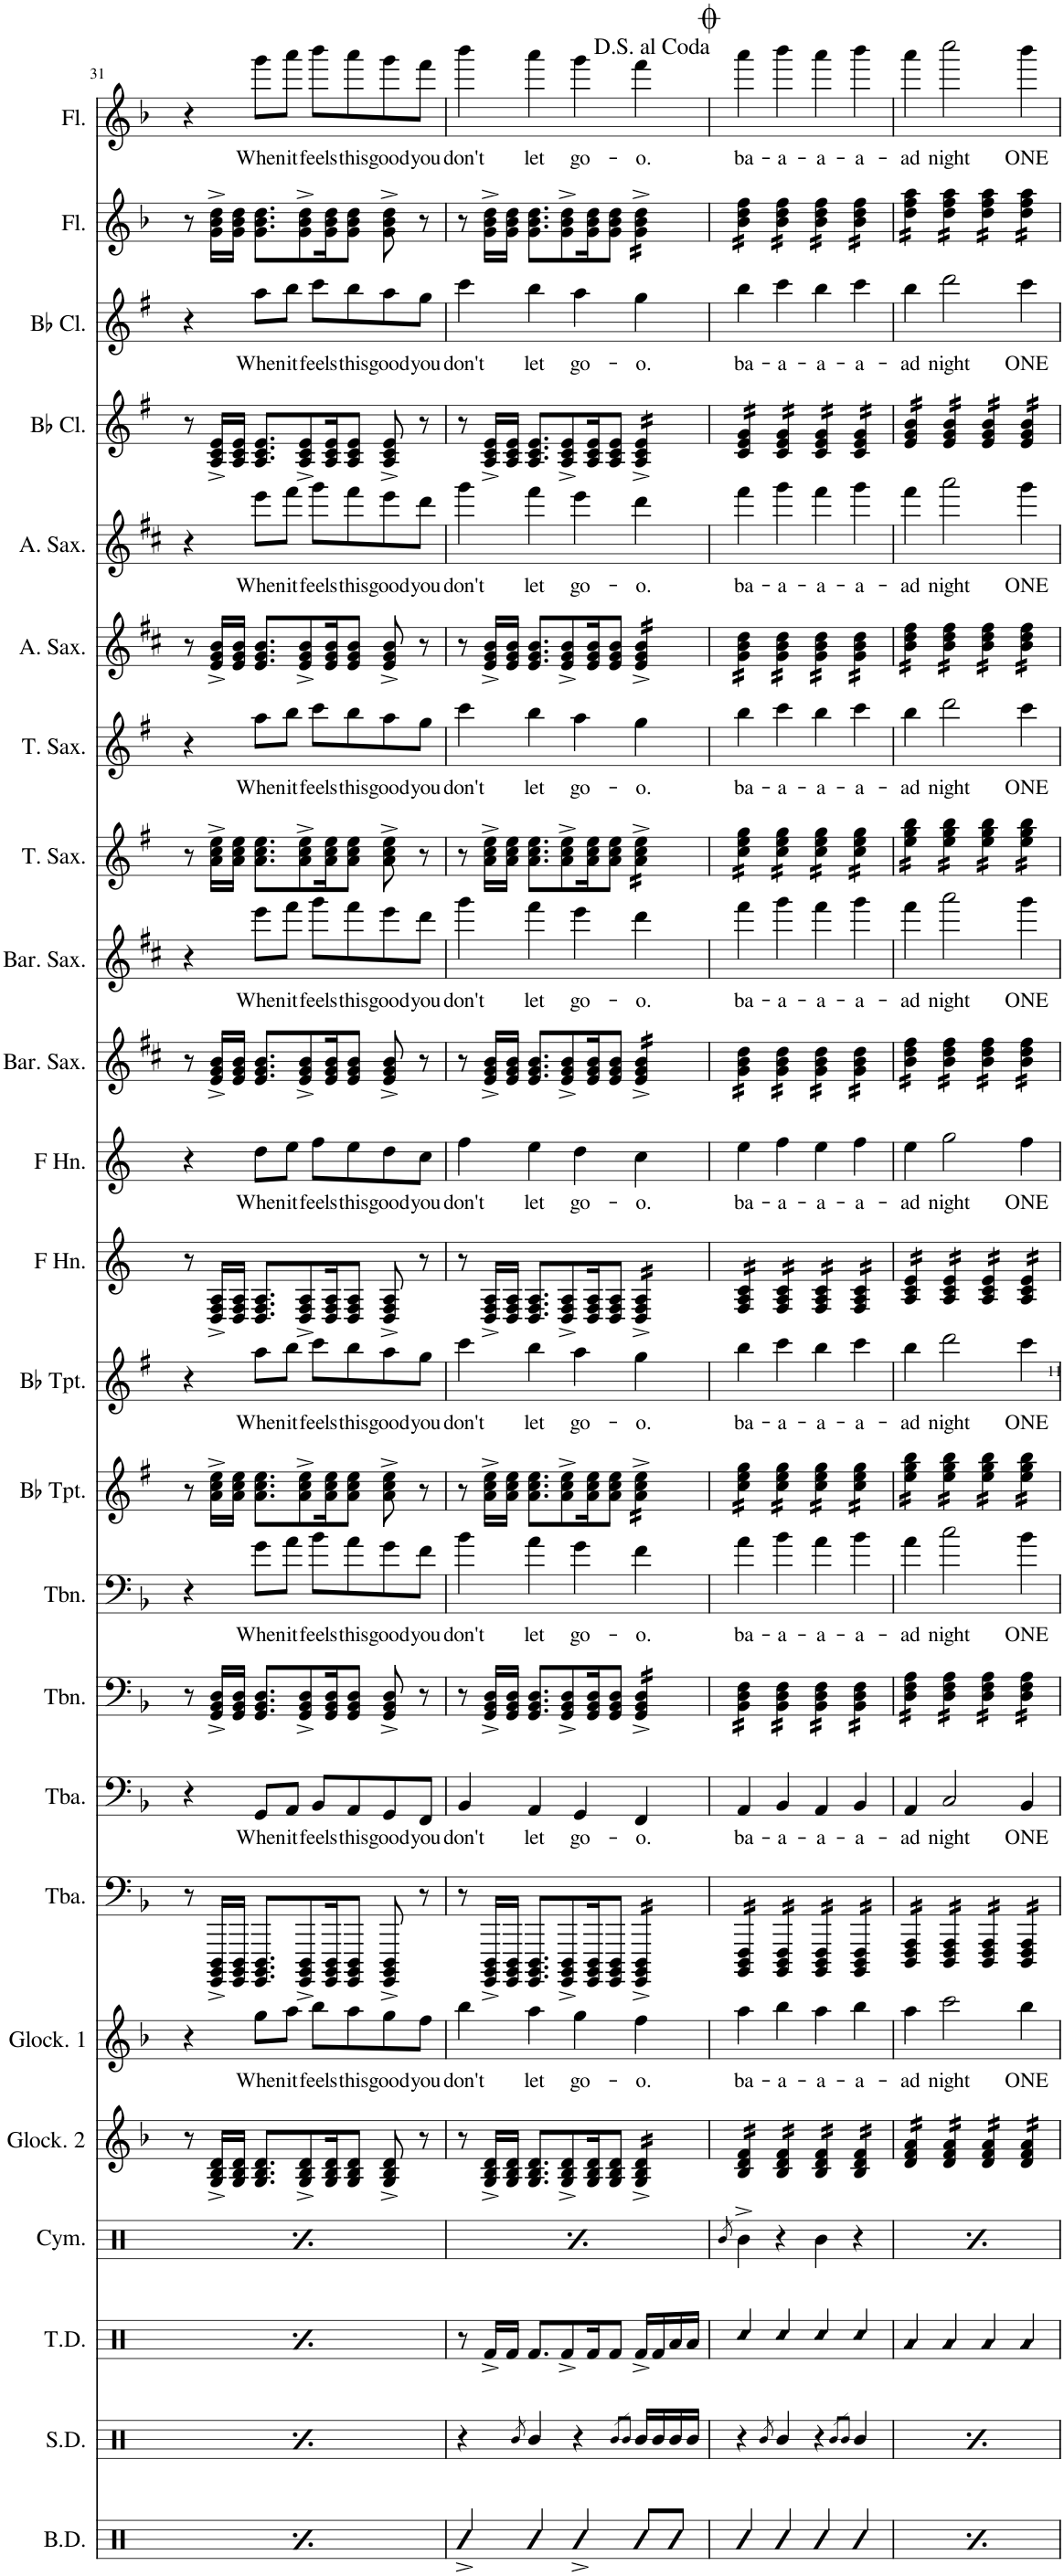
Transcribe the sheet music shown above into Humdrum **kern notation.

**kern	**kern	**kern	**kern	**kern	**kern	**text	**kern	**kern	**text	**kern	**kern	**text	**kern	**kern	**text	**kern	**kern	**text	**kern	**kern	**text	**kern	**kern	**text	**kern	**kern	**text	**kern	**kern	**text	**kern	**kern	**text
*part24	*part23	*part22	*part21	*part20	*part19	*part19	*part18	*part17	*part17	*part16	*part15	*part15	*part14	*part13	*part13	*part12	*part11	*part11	*part10	*part9	*part9	*part8	*part7	*part7	*part6	*part5	*part5	*part4	*part3	*part3	*part2	*part1	*part1
*staff24	*staff23	*staff22	*staff21	*staff20	*staff19	*staff19	*staff18	*staff17	*staff17	*staff16	*staff15	*staff15	*staff14	*staff13	*staff13	*staff12	*staff11	*staff11	*staff10	*staff9	*staff9	*staff8	*staff7	*staff7	*staff6	*staff5	*staff5	*staff4	*staff3	*staff3	*staff2	*staff1	*staff1
*I"Bass Drums	*I"Snare Drum	*I"Tenor Drums	*I"Cymbals	*I"Glockenspiel 2	*I"Glockenspiel 1	*	*I"Tuba	*I"Tuba	*	*I"Trombone	*I"Trombone	*	*I"Bb Trumpet	*I"Bb Trumpet	*	*I"Horn in F	*I"Horn in F	*	*I"Baritone Saxophone	*I"Baritone Saxophone	*	*I"Tenor Saxophone	*I"Tenor Saxophone	*	*I"Alto Saxophone	*I"Alto Saxophone	*	*I"Bb Clarinet	*I"Bb Clarinet	*	*I"Flute	*I"Flute	*
*I'B.D.	*I'S.D.	*I'T.D.	*I'Cym.	*I'Glock. 2	*I'Glock. 1	*	*I'Tba.	*I'Tba.	*	*I'Tbn.	*I'Tbn.	*	*I'Bb Tpt.	*I'Bb Tpt.	*	*	*	*	*I'Bar. Sax.	*I'Bar. Sax.	*	*I'T. Sax.	*I'T. Sax.	*	*I'A. Sax.	*I'A. Sax.	*	*I'Bb Cl.	*I'Bb Cl.	*	*I'Fl.	*I'Fl.	*
!!LO:PB:g=z
*clefX	*clefX	*clefX	*clefX	*clefG2	*clefG2	*	*clefF4	*clefF4	*	*clefF4	*clefF4	*	*clefG2	*clefG2	*	*clefG2	*clefG2	*	*clefG2	*clefG2	*	*clefG2	*clefG2	*	*clefG2	*clefG2	*	*clefG2	*clefG2	*	*clefG2	*clefG2	*
*	*	*	*	*Trd-14c-24	*Trd-14c-24	*	*	*	*	*	*	*	*Trd1c2	*Trd1c2	*	*Trd4c7	*Trd4c7	*	*Trd12c21	*Trd12c21	*	*Trd8c14	*Trd8c14	*	*Trd5c9	*Trd5c9	*	*Trd1c2	*Trd1c2	*	*	*	*
*k[]	*k[]	*k[]	*k[]	*k[b-]	*k[b-]	*	*k[b-]	*k[b-]	*	*k[b-]	*k[b-]	*	*k[f#]	*k[f#]	*	*k[]	*k[]	*	*k[f#c#]	*k[f#c#]	*	*k[f#]	*k[f#]	*	*k[f#c#]	*k[f#c#]	*	*k[f#]	*k[f#]	*	*k[b-]	*k[b-]	*
*M4/4	*M4/4	*M4/4	*M4/4	*M4/4	*M4/4	*	*M4/4	*M4/4	*	*M4/4	*M4/4	*	*M4/4	*M4/4	*	*M4/4	*M4/4	*	*M4/4	*M4/4	*	*M4/4	*M4/4	*	*M4/4	*M4/4	*	*M4/4	*M4/4	*	*M4/4	*M4/4	*
=31	=31	=31	=31	=31	=31	=31	=31	=31	=31	=31	=31	=31	=31	=31	=31	=31	=31	=31	=31	=31	=31	=31	=31	=31	=31	=31	=31	=31	=31	=31	=31	=31	=31
.	.	.	8qR/	.	.	.	.	.	.	.	.	.	.	.	.	.	.	.	.	.	.	.	.	.	.	.	.	.	.	.	.	.	.
4R^/	4r	8r	4R/	8r	4r	.	8r	4r	.	8r	4r	.	8r	4r	.	8r	4r	.	8r	4r	.	8r	4r	.	8r	4r	.	8r	4r	.	8r	4r	.
.	.	16Rf^/LL	.	16G/^ 16B-/^ 16d/^LL	.	.	16GGGG/^ 16BBBB-/^ 16DDD/^LL	.	.	16GG/^ 16BB-/^ 16D/^LL	.	.	16a\^ 16cc\^ 16ee\^LL	.	.	16D/^ 16F/^ 16A/^LL	.	.	16e/^ 16g/^ 16b/^LL	.	.	16a\^ 16cc\^ 16ee\^LL	.	.	16e/^ 16g/^ 16b/^LL	.	.	16A/^ 16c/^ 16e/^LL	.	.	16g\^ 16b-\^ 16dd\^LL	.	.
.	.	16Rf/JJ	.	16G/ 16B-/ 16d/JJ	.	.	16GGGG/ 16BBBB-/ 16DDD/JJ	.	.	16GG/ 16BB-/ 16D/JJ	.	.	16a\ 16cc\ 16ee\JJ	.	.	16D/ 16F/ 16A/JJ	.	.	16e/ 16g/ 16b/JJ	.	.	16a\ 16cc\ 16ee\JJ	.	.	16e/ 16g/ 16b/JJ	.	.	16A/ 16c/ 16e/JJ	.	.	16g\ 16b-\ 16dd\JJ	.	.
.	8qR/	.	.	.	.	.	.	.	.	.	.	.	.	.	.	.	.	.	.	.	.	.	.	.	.	.	.	.	.	.	.	.	.
!	!	!	!	!	!	!LO:LY:b	!	!	!LO:LY:b	!	!	!LO:LY:b	!	!	!LO:LY:b	!	!	!LO:LY:b	!	!	!LO:LY:b	!	!	!LO:LY:b	!	!	!LO:LY:b	!	!	!LO:LY:b	!	!	!LO:LY:b
4R/	4R/	8.Rf/L	4r	8.G/ 8.B-/ 8.d/L	8gg\L	When	8.GGGG/ 8.BBBB-/ 8.DDD/L	8GG/L	When	8.GG/ 8.BB-/ 8.D/L	8g\L	When	8.a\ 8.cc\ 8.ee\L	8aa\L	When	8.D/ 8.F/ 8.A/L	8dd\L	When	8.e/ 8.g/ 8.b/L	8eee\L	When	8.a\ 8.cc\ 8.ee\L	8aa\L	When	8.e/ 8.g/ 8.b/L	8eee\L	When	8.A/ 8.c/ 8.e/L	8aa\L	When	8.g\ 8.b-\ 8.dd\L	8ggg\L	When
!	!	!	!	!	!	!LO:LY:b	!	!	!LO:LY:b	!	!	!LO:LY:b	!	!	!LO:LY:b	!	!	!LO:LY:b	!	!	!LO:LY:b	!	!	!LO:LY:b	!	!	!LO:LY:b	!	!	!LO:LY:b	!	!	!LO:LY:b
.	.	.	.	.	8aa\J	it	.	8AA/J	it	.	8a\J	it	.	8bb\J	it	.	8ee\J	it	.	8fff#\J	it	.	8bb\J	it	.	8fff#\J	it	.	8bb\J	it	.	8aaa\J	it
.	.	8Rf^/	.	8G/^ 8B-/^ 8d/^	.	.	8GGGG/^ 8BBBB-/^ 8DDD/^	.	.	8GG/^ 8BB-/^ 8D/^	.	.	8a\^ 8cc\^ 8ee\^	.	.	8D/^ 8F/^ 8A/^	.	.	8e/^ 8g/^ 8b/^	.	.	8a\^ 8cc\^ 8ee\^	.	.	8e/^ 8g/^ 8b/^	.	.	8A/^ 8c/^ 8e/^	.	.	8g\^ 8b-\^ 8dd\^	.	.
!	!	!	!	!	!	!LO:LY:b	!	!	!LO:LY:b	!	!	!LO:LY:b	!	!	!LO:LY:b	!	!	!LO:LY:b	!	!	!LO:LY:b	!	!	!LO:LY:b	!	!	!LO:LY:b	!	!	!LO:LY:b	!	!	!LO:LY:b
4R^/	4r	.	4R/	.	8bb-\L	feels	.	8BB-/L	feels	.	8b-\L	feels	.	8ccc\L	feels	.	8ff\L	feels	.	8ggg\L	feels	.	8ccc\L	feels	.	8ggg\L	feels	.	8ccc\L	feels	.	8bbb-\L	feels
.	.	16Rf/K	.	16G/ 16B-/ 16d/K	.	.	16GGGG/ 16BBBB-/ 16DDD/K	.	.	16GG/ 16BB-/ 16D/K	.	.	16a\ 16cc\ 16ee\K	.	.	16D/ 16F/ 16A/K	.	.	16e/ 16g/ 16b/K	.	.	16a\ 16cc\ 16ee\K	.	.	16e/ 16g/ 16b/K	.	.	16A/ 16c/ 16e/K	.	.	16g\ 16b-\ 16dd\K	.	.
!	!	!	!	!	!	!LO:LY:b	!	!	!LO:LY:b	!	!	!LO:LY:b	!	!	!LO:LY:b	!	!	!LO:LY:b	!	!	!LO:LY:b	!	!	!LO:LY:b	!	!	!LO:LY:b	!	!	!LO:LY:b	!	!	!LO:LY:b
.	.	8Rf/J	.	8G/ 8B-/ 8d/J	8aa\	this	8GGGG/ 8BBBB-/ 8DDD/J	8AA/	this	8GG/ 8BB-/ 8D/J	8a\	this	8a\ 8cc\ 8ee\J	8bb\	this	8D/ 8F/ 8A/J	8ee\	this	8e/ 8g/ 8b/J	8fff#\	this	8a\ 8cc\ 8ee\J	8bb\	this	8e/ 8g/ 8b/J	8fff#\	this	8A/ 8c/ 8e/J	8bb\	this	8g\ 8b-\ 8dd\J	8aaa\	this
.	8qR/L	.	.	.	.	.	.	.	.	.	.	.	.	.	.	.	.	.	.	.	.	.	.	.	.	.	.	.	.	.	.	.	.
.	8qR/J	.	.	.	.	.	.	.	.	.	.	.	.	.	.	.	.	.	.	.	.	.	.	.	.	.	.	.	.	.	.	.	.
!	!	!	!	!	!	!LO:LY:b	!	!	!LO:LY:b	!	!	!LO:LY:b	!	!	!LO:LY:b	!	!	!LO:LY:b	!	!	!LO:LY:b	!	!	!LO:LY:b	!	!	!LO:LY:b	!	!	!LO:LY:b	!	!	!LO:LY:b
4R/	4R/	8Rf^/	4r	8G/^ 8B-/^ 8d/^	8gg\	good	8GGGG/^ 8BBBB-/^ 8DDD/^	8GG/	good	8GG/^ 8BB-/^ 8D/^	8g\	good	8a\^ 8cc\^ 8ee\^	8aa\	good	8D/^ 8F/^ 8A/^	8dd\	good	8e/^ 8g/^ 8b/^	8eee\	good	8a\^ 8cc\^ 8ee\^	8aa\	good	8e/^ 8g/^ 8b/^	8eee\	good	8A/^ 8c/^ 8e/^	8aa\	good	8g\^ 8b-\^ 8dd\^	8ggg\	good
!	!	!	!	!	!	!LO:LY:b	!	!	!LO:LY:b	!	!	!LO:LY:b	!	!	!LO:LY:b	!	!	!LO:LY:b	!	!	!LO:LY:b	!	!	!LO:LY:b	!	!	!LO:LY:b	!	!	!LO:LY:b	!	!	!LO:LY:b
.	.	8r	.	8r	8ff\J	you	8r	8FF/J	you	8r	8f\J	you	8r	8gg\J	you	8r	8cc\J	you	8r	8ddd\J	you	8r	8gg\J	you	8r	8ddd\J	you	8r	8gg\J	you	8r	8fff\J	you
=32	=32	=32	=32	=32	=32	=32	=32	=32	=32	=32	=32	=32	=32	=32	=32	=32	=32	=32	=32	=32	=32	=32	=32	=32	=32	=32	=32	=32	=32	=32	=32	=32	=32
.	.	.	8qR/	.	.	.	.	.	.	.	.	.	.	.	.	.	.	.	.	.	.	.	.	.	.	.	.	.	.	.	.	.	.
!	!	!	!	!	!	!LO:LY:b	!	!	!LO:LY:b	!	!	!LO:LY:b	!	!	!LO:LY:b	!	!	!LO:LY:b	!	!	!LO:LY:b	!	!	!LO:LY:b	!	!	!LO:LY:b	!	!	!LO:LY:b	!	!	!LO:LY:b
4R^/	4r	8r	4R/	8r	4bb-\	don't	8r	4BB-/	don't	8r	4b-\	don't	8r	4ccc\	don't	8r	4ff\	don't	8r	4ggg\	don't	8r	4ccc\	don't	8r	4ggg\	don't	8r	4ccc\	don't	8r	4bbb-\	don't
.	.	16Rf^/LL	.	16G/^ 16B-/^ 16d/^LL	.	.	16GGGG/^ 16BBBB-/^ 16DDD/^LL	.	.	16GG/^ 16BB-/^ 16D/^LL	.	.	16a\^ 16cc\^ 16ee\^LL	.	.	16D/^ 16F/^ 16A/^LL	.	.	16e/^ 16g/^ 16b/^LL	.	.	16a\^ 16cc\^ 16ee\^LL	.	.	16e/^ 16g/^ 16b/^LL	.	.	16A/^ 16c/^ 16e/^LL	.	.	16g\^ 16b-\^ 16dd\^LL	.	.
.	.	16Rf/JJ	.	16G/ 16B-/ 16d/JJ	.	.	16GGGG/ 16BBBB-/ 16DDD/JJ	.	.	16GG/ 16BB-/ 16D/JJ	.	.	16a\ 16cc\ 16ee\JJ	.	.	16D/ 16F/ 16A/JJ	.	.	16e/ 16g/ 16b/JJ	.	.	16a\ 16cc\ 16ee\JJ	.	.	16e/ 16g/ 16b/JJ	.	.	16A/ 16c/ 16e/JJ	.	.	16g\ 16b-\ 16dd\JJ	.	.
.	8qR/	.	.	.	.	.	.	.	.	.	.	.	.	.	.	.	.	.	.	.	.	.	.	.	.	.	.	.	.	.	.	.	.
!	!	!	!	!	!	!LO:LY:b	!	!	!LO:LY:b	!	!	!LO:LY:b	!	!	!LO:LY:b	!	!	!LO:LY:b	!	!	!LO:LY:b	!	!	!LO:LY:b	!	!	!LO:LY:b	!	!	!LO:LY:b	!	!	!LO:LY:b
4R/	4R/	8.Rf/L	4r	8.G/ 8.B-/ 8.d/L	4aa\	let	8.GGGG/ 8.BBBB-/ 8.DDD/L	4AA/	let	8.GG/ 8.BB-/ 8.D/L	4a\	let	8.a\ 8.cc\ 8.ee\L	4bb\	let	8.D/ 8.F/ 8.A/L	4ee\	let	8.e/ 8.g/ 8.b/L	4fff#\	let	8.a\ 8.cc\ 8.ee\L	4bb\	let	8.e/ 8.g/ 8.b/L	4fff#\	let	8.A/ 8.c/ 8.e/L	4bb\	let	8.g\ 8.b-\ 8.dd\L	4aaa\	let
.	.	8Rf^/	.	8G/^ 8B-/^ 8d/^	.	.	8GGGG/^ 8BBBB-/^ 8DDD/^	.	.	8GG/^ 8BB-/^ 8D/^	.	.	8a\^ 8cc\^ 8ee\^	.	.	8D/^ 8F/^ 8A/^	.	.	8e/^ 8g/^ 8b/^	.	.	8a\^ 8cc\^ 8ee\^	.	.	8e/^ 8g/^ 8b/^	.	.	8A/^ 8c/^ 8e/^	.	.	8g\^ 8b-\^ 8dd\^	.	.
!	!	!	!	!	!	!LO:LY:b	!	!	!LO:LY:b	!	!	!LO:LY:b	!	!	!LO:LY:b	!	!	!LO:LY:b	!	!	!LO:LY:b	!	!	!LO:LY:b	!	!	!LO:LY:b	!	!	!LO:LY:b	!	!	!LO:LY:b
4R^/	4r	.	4R/	.	4gg\	go-	.	4GG/	go-	.	4g\	go-	.	4aa\	go-	.	4dd\	go-	.	4eee\	go-	.	4aa\	go-	.	4eee\	go-	.	4aa\	go-	.	4ggg\	go-
.	.	16Rf/K	.	16G/ 16B-/ 16d/K	.	.	16GGGG/ 16BBBB-/ 16DDD/K	.	.	16GG/ 16BB-/ 16D/K	.	.	16a\ 16cc\ 16ee\K	.	.	16D/ 16F/ 16A/K	.	.	16e/ 16g/ 16b/K	.	.	16a\ 16cc\ 16ee\K	.	.	16e/ 16g/ 16b/K	.	.	16A/ 16c/ 16e/K	.	.	16g\ 16b-\ 16dd\K	.	.
.	.	8Rf/J	.	8G/ 8B-/ 8d/J	.	.	8GGGG/ 8BBBB-/ 8DDD/J	.	.	8GG/ 8BB-/ 8D/J	.	.	8a\ 8cc\ 8ee\J	.	.	8D/ 8F/ 8A/J	.	.	8e/ 8g/ 8b/J	.	.	8a\ 8cc\ 8ee\J	.	.	8e/ 8g/ 8b/J	.	.	8A/ 8c/ 8e/J	.	.	8g\ 8b-\ 8dd\J	.	.
.	8qR/L	.	.	.	.	.	.	.	.	.	.	.	.	.	.	.	.	.	.	.	.	.	.	.	.	.	.	.	.	.	.	.	.
.	8qR/J	.	.	.	.	.	.	.	.	.	.	.	.	.	.	.	.	.	.	.	.	.	.	.	.	.	.	.	.	.	.	.	.
!	!	!	!	!	!	!LO:LY:b	!	!	!LO:LY:b	!	!	!LO:LY:b	!	!	!LO:LY:b	!	!	!LO:LY:b	!	!	!LO:LY:b	!	!	!LO:LY:b	!	!	!LO:LY:b	!	!	!LO:LY:b	!	!	!LO:LY:b
*	*	*	*	*tremolo	*	*	*	*	*	*	*	*	*	*	*	*	*	*	*	*	*	*	*	*	*	*	*	*	*	*	*	*	*
*	*	*	*	*	*	*	*tremolo	*	*	*	*	*	*	*	*	*	*	*	*	*	*	*	*	*	*	*	*	*	*	*	*	*	*
*	*	*	*	*	*	*	*	*	*	*tremolo	*	*	*	*	*	*	*	*	*	*	*	*	*	*	*	*	*	*	*	*	*	*	*
*	*	*	*	*	*	*	*	*	*	*	*	*	*tremolo	*	*	*	*	*	*	*	*	*	*	*	*	*	*	*	*	*	*	*	*
*	*	*	*	*	*	*	*	*	*	*	*	*	*	*	*	*tremolo	*	*	*	*	*	*	*	*	*	*	*	*	*	*	*	*	*
*	*	*	*	*	*	*	*	*	*	*	*	*	*	*	*	*	*	*	*tremolo	*	*	*	*	*	*	*	*	*	*	*	*	*	*
*	*	*	*	*	*	*	*	*	*	*	*	*	*	*	*	*	*	*	*	*	*	*tremolo	*	*	*	*	*	*	*	*	*	*	*
*	*	*	*	*	*	*	*	*	*	*	*	*	*	*	*	*	*	*	*	*	*	*	*	*	*tremolo	*	*	*	*	*	*	*	*
*	*	*	*	*	*	*	*	*	*	*	*	*	*	*	*	*	*	*	*	*	*	*	*	*	*	*	*	*tremolo	*	*	*	*	*
*	*	*	*	*	*	*	*	*	*	*	*	*	*	*	*	*	*	*	*	*	*	*	*	*	*	*	*	*	*	*	*tremolo	*	*
8R/L	16R/LL	16Rf^/LL	4r	16G/^ 16B-/^ 16d/^LL	4ff\	-o.	16GGGG/^ 16BBBB-/^ 16DDD/^LL	4FF/	-o.	16GG/^ 16BB-/^ 16D/^LL	4f\	-o.	16a\^ 16cc\^ 16ee\^LL	4gg\	-o.	16D/^ 16F/^ 16A/^LL	4cc\	-o.	16e/^ 16g/^ 16b/^LL	4ddd\	-o.	16a\^ 16cc\^ 16ee\^LL	4gg\	-o.	16e/^ 16g/^ 16b/^LL	4ddd\	-o.	16A/^ 16c/^ 16e/^LL	4gg\	-o.	16g\^ 16b-\^ 16dd\^LL	4fff\	-o.
.	16R/	16Rf/	.	16G/^ 16B-/^ 16d/^	.	.	16GGGG/^ 16BBBB-/^ 16DDD/^	.	.	16GG/^ 16BB-/^ 16D/^	.	.	16a\^ 16cc\^ 16ee\^	.	.	16D/^ 16F/^ 16A/^	.	.	16e/^ 16g/^ 16b/^	.	.	16a\^ 16cc\^ 16ee\^	.	.	16e/^ 16g/^ 16b/^	.	.	16A/^ 16c/^ 16e/^	.	.	16g\^ 16b-\^ 16dd\^	.	.
8R/J	16R/	16Ra/	.	16G/^ 16B-/^ 16d/^	.	.	16GGGG/^ 16BBBB-/^ 16DDD/^	.	.	16GG/^ 16BB-/^ 16D/^	.	.	16a\^ 16cc\^ 16ee\^	.	.	16D/^ 16F/^ 16A/^	.	.	16e/^ 16g/^ 16b/^	.	.	16a\^ 16cc\^ 16ee\^	.	.	16e/^ 16g/^ 16b/^	.	.	16A/^ 16c/^ 16e/^	.	.	16g\^ 16b-\^ 16dd\^	.	.
.	16R/JJ	16Ra/JJ	.	16G/^ 16B-/^ 16d/^JJ	.	.	16GGGG/^ 16BBBB-/^ 16DDD/^JJ	.	.	16GG/^ 16BB-/^ 16D/^JJ	.	.	16a\^ 16cc\^ 16ee\^JJ	.	.	16D/^ 16F/^ 16A/^JJ	.	.	16e/^ 16g/^ 16b/^JJ	.	.	16a\^ 16cc\^ 16ee\^JJ	.	.	16e/^ 16g/^ 16b/^JJ	.	.	16A/^ 16c/^ 16e/^JJ	.	.	16g\^ 16b-\^ 16dd\^JJ	.	.
=33	=33	=33	=33	=33	=33	=33	=33	=33	=33	=33	=33	=33	=33	=33	=33	=33	=33	=33	=33	=33	=33	=33	=33	=33	=33	=33	=33	=33	=33	=33	=33	=33	=33
.	.	.	8qR/	.	.	.	.	.	.	.	.	.	.	.	.	.	.	.	.	.	.	.	.	.	.	.	.	.	.	.	.	.	.
!	!	!LO:N:head=diamond	!	!	!	!LO:LY:b	!	!	!LO:LY:b	!	!	!LO:LY:b	!	!	!LO:LY:b	!	!	!LO:LY:b	!	!	!LO:LY:b	!	!	!LO:LY:b	!	!	!LO:LY:b	!	!	!LO:LY:b	!	!	!LO:LY:b
4R/	4r	4Rcc/	4R^\	16B-/ 16d/ 16f/LL	4aa\	ba-	16BBBB-/ 16DDD/ 16FFF/LL	4AA/	ba-	16BB-\ 16D\ 16F\LL	4a\	ba-	16cc\ 16ee\ 16gg\LL	4bb\	ba-	16F/ 16A/ 16c/LL	4ee\	ba-	16g\ 16b\ 16dd\LL	4fff#\	ba-	16cc\ 16ee\ 16gg\LL	4bb\	ba-	16g\ 16b\ 16dd\LL	4fff#\	ba-	16c/ 16e/ 16g/LL	4bb\	ba-	16b-\ 16dd\ 16ff\LL	4aaa\	ba-
.	.	.	.	16B-/ 16d/ 16f/	.	.	16BBBB-/ 16DDD/ 16FFF/	.	.	16BB-\ 16D\ 16F\	.	.	16cc\ 16ee\ 16gg\	.	.	16F/ 16A/ 16c/	.	.	16g\ 16b\ 16dd\	.	.	16cc\ 16ee\ 16gg\	.	.	16g\ 16b\ 16dd\	.	.	16c/ 16e/ 16g/	.	.	16b-\ 16dd\ 16ff\	.	.
.	.	.	.	16B-/ 16d/ 16f/	.	.	16BBBB-/ 16DDD/ 16FFF/	.	.	16BB-\ 16D\ 16F\	.	.	16cc\ 16ee\ 16gg\	.	.	16F/ 16A/ 16c/	.	.	16g\ 16b\ 16dd\	.	.	16cc\ 16ee\ 16gg\	.	.	16g\ 16b\ 16dd\	.	.	16c/ 16e/ 16g/	.	.	16b-\ 16dd\ 16ff\	.	.
.	.	.	.	16B-/ 16d/ 16f/JJ	.	.	16BBBB-/ 16DDD/ 16FFF/JJ	.	.	16BB-\ 16D\ 16F\JJ	.	.	16cc\ 16ee\ 16gg\JJ	.	.	16F/ 16A/ 16c/JJ	.	.	16g\ 16b\ 16dd\JJ	.	.	16cc\ 16ee\ 16gg\JJ	.	.	16g\ 16b\ 16dd\JJ	.	.	16c/ 16e/ 16g/JJ	.	.	16b-\ 16dd\ 16ff\JJ	.	.
.	8qR/	.	.	.	.	.	.	.	.	.	.	.	.	.	.	.	.	.	.	.	.	.	.	.	.	.	.	.	.	.	.	.	.
!	!	!LO:N:head=diamond	!	!	!	!LO:LY:b	!	!	!LO:LY:b	!	!	!LO:LY:b	!	!	!LO:LY:b	!	!	!LO:LY:b	!	!	!LO:LY:b	!	!	!LO:LY:b	!	!	!LO:LY:b	!	!	!LO:LY:b	!	!	!LO:LY:b
4R/	4R/	4Rcc/	4r	16B-/ 16d/ 16f/LL	4bb-\	-a-	16BBBB-/ 16DDD/ 16FFF/LL	4BB-/	-a-	16BB-\ 16D\ 16F\LL	4b-\	-a-	16cc\ 16ee\ 16gg\LL	4ccc\	-a-	16F/ 16A/ 16c/LL	4ff\	-a-	16g\ 16b\ 16dd\LL	4ggg\	-a-	16cc\ 16ee\ 16gg\LL	4ccc\	-a-	16g\ 16b\ 16dd\LL	4ggg\	-a-	16c/ 16e/ 16g/LL	4ccc\	-a-	16b-\ 16dd\ 16ff\LL	4bbb-\	-a-
.	.	.	.	16B-/ 16d/ 16f/	.	.	16BBBB-/ 16DDD/ 16FFF/	.	.	16BB-\ 16D\ 16F\	.	.	16cc\ 16ee\ 16gg\	.	.	16F/ 16A/ 16c/	.	.	16g\ 16b\ 16dd\	.	.	16cc\ 16ee\ 16gg\	.	.	16g\ 16b\ 16dd\	.	.	16c/ 16e/ 16g/	.	.	16b-\ 16dd\ 16ff\	.	.
.	.	.	.	16B-/ 16d/ 16f/	.	.	16BBBB-/ 16DDD/ 16FFF/	.	.	16BB-\ 16D\ 16F\	.	.	16cc\ 16ee\ 16gg\	.	.	16F/ 16A/ 16c/	.	.	16g\ 16b\ 16dd\	.	.	16cc\ 16ee\ 16gg\	.	.	16g\ 16b\ 16dd\	.	.	16c/ 16e/ 16g/	.	.	16b-\ 16dd\ 16ff\	.	.
.	.	.	.	16B-/ 16d/ 16f/JJ	.	.	16BBBB-/ 16DDD/ 16FFF/JJ	.	.	16BB-\ 16D\ 16F\JJ	.	.	16cc\ 16ee\ 16gg\JJ	.	.	16F/ 16A/ 16c/JJ	.	.	16g\ 16b\ 16dd\JJ	.	.	16cc\ 16ee\ 16gg\JJ	.	.	16g\ 16b\ 16dd\JJ	.	.	16c/ 16e/ 16g/JJ	.	.	16b-\ 16dd\ 16ff\JJ	.	.
!	!	!LO:N:head=diamond	!	!	!	!LO:LY:b	!	!	!LO:LY:b	!	!	!LO:LY:b	!	!	!LO:LY:b	!	!	!LO:LY:b	!	!	!LO:LY:b	!	!	!LO:LY:b	!	!	!LO:LY:b	!	!	!LO:LY:b	!	!	!LO:LY:b
4R/	4r	4Rcc/	4R\	16B-/ 16d/ 16f/LL	4aa\	-a-	16BBBB-/ 16DDD/ 16FFF/LL	4AA/	-a-	16BB-\ 16D\ 16F\LL	4a\	-a-	16cc\ 16ee\ 16gg\LL	4bb\	-a-	16F/ 16A/ 16c/LL	4ee\	-a-	16g\ 16b\ 16dd\LL	4fff#\	-a-	16cc\ 16ee\ 16gg\LL	4bb\	-a-	16g\ 16b\ 16dd\LL	4fff#\	-a-	16c/ 16e/ 16g/LL	4bb\	-a-	16b-\ 16dd\ 16ff\LL	4aaa\	-a-
.	.	.	.	16B-/ 16d/ 16f/	.	.	16BBBB-/ 16DDD/ 16FFF/	.	.	16BB-\ 16D\ 16F\	.	.	16cc\ 16ee\ 16gg\	.	.	16F/ 16A/ 16c/	.	.	16g\ 16b\ 16dd\	.	.	16cc\ 16ee\ 16gg\	.	.	16g\ 16b\ 16dd\	.	.	16c/ 16e/ 16g/	.	.	16b-\ 16dd\ 16ff\	.	.
.	.	.	.	16B-/ 16d/ 16f/	.	.	16BBBB-/ 16DDD/ 16FFF/	.	.	16BB-\ 16D\ 16F\	.	.	16cc\ 16ee\ 16gg\	.	.	16F/ 16A/ 16c/	.	.	16g\ 16b\ 16dd\	.	.	16cc\ 16ee\ 16gg\	.	.	16g\ 16b\ 16dd\	.	.	16c/ 16e/ 16g/	.	.	16b-\ 16dd\ 16ff\	.	.
.	.	.	.	16B-/ 16d/ 16f/JJ	.	.	16BBBB-/ 16DDD/ 16FFF/JJ	.	.	16BB-\ 16D\ 16F\JJ	.	.	16cc\ 16ee\ 16gg\JJ	.	.	16F/ 16A/ 16c/JJ	.	.	16g\ 16b\ 16dd\JJ	.	.	16cc\ 16ee\ 16gg\JJ	.	.	16g\ 16b\ 16dd\JJ	.	.	16c/ 16e/ 16g/JJ	.	.	16b-\ 16dd\ 16ff\JJ	.	.
.	8qR/L	.	.	.	.	.	.	.	.	.	.	.	.	.	.	.	.	.	.	.	.	.	.	.	.	.	.	.	.	.	.	.	.
.	8qR/J	.	.	.	.	.	.	.	.	.	.	.	.	.	.	.	.	.	.	.	.	.	.	.	.	.	.	.	.	.	.	.	.
!	!	!LO:N:head=diamond	!	!	!	!LO:LY:b	!	!	!LO:LY:b	!	!	!LO:LY:b	!	!	!LO:LY:b	!	!	!LO:LY:b	!	!	!LO:LY:b	!	!	!LO:LY:b	!	!	!LO:LY:b	!	!	!LO:LY:b	!	!	!LO:LY:b
4R/	4R/	4Rcc/	4r	16B-/ 16d/ 16f/LL	4bb-\	-a-	16BBBB-/ 16DDD/ 16FFF/LL	4BB-/	-a-	16BB-\ 16D\ 16F\LL	4b-\	-a-	16cc\ 16ee\ 16gg\LL	4ccc\	-a-	16F/ 16A/ 16c/LL	4ff\	-a-	16g\ 16b\ 16dd\LL	4ggg\	-a-	16cc\ 16ee\ 16gg\LL	4ccc\	-a-	16g\ 16b\ 16dd\LL	4ggg\	-a-	16c/ 16e/ 16g/LL	4ccc\	-a-	16b-\ 16dd\ 16ff\LL	4bbb-\	-a-
.	.	.	.	16B-/ 16d/ 16f/	.	.	16BBBB-/ 16DDD/ 16FFF/	.	.	16BB-\ 16D\ 16F\	.	.	16cc\ 16ee\ 16gg\	.	.	16F/ 16A/ 16c/	.	.	16g\ 16b\ 16dd\	.	.	16cc\ 16ee\ 16gg\	.	.	16g\ 16b\ 16dd\	.	.	16c/ 16e/ 16g/	.	.	16b-\ 16dd\ 16ff\	.	.
.	.	.	.	16B-/ 16d/ 16f/	.	.	16BBBB-/ 16DDD/ 16FFF/	.	.	16BB-\ 16D\ 16F\	.	.	16cc\ 16ee\ 16gg\	.	.	16F/ 16A/ 16c/	.	.	16g\ 16b\ 16dd\	.	.	16cc\ 16ee\ 16gg\	.	.	16g\ 16b\ 16dd\	.	.	16c/ 16e/ 16g/	.	.	16b-\ 16dd\ 16ff\	.	.
.	.	.	.	16B-/ 16d/ 16f/JJ	.	.	16BBBB-/ 16DDD/ 16FFF/JJ	.	.	16BB-\ 16D\ 16F\JJ	.	.	16cc\ 16ee\ 16gg\JJ	.	.	16F/ 16A/ 16c/JJ	.	.	16g\ 16b\ 16dd\JJ	.	.	16cc\ 16ee\ 16gg\JJ	.	.	16g\ 16b\ 16dd\JJ	.	.	16c/ 16e/ 16g/JJ	.	.	16b-\ 16dd\ 16ff\JJ	.	.
=34	=34	=34	=34	=34	=34	=34	=34	=34	=34	=34	=34	=34	=34	=34	=34	=34	=34	=34	=34	=34	=34	=34	=34	=34	=34	=34	=34	=34	=34	=34	=34	=34	=34
.	.	.	8qR/	.	.	.	.	.	.	.	.	.	.	.	.	.	.	.	.	.	.	.	.	.	.	.	.	.	.	.	.	.	.
!	!	!LO:N:head=diamond	!	!	!	!LO:LY:b	!	!	!LO:LY:b	!	!	!LO:LY:b	!	!	!LO:LY:b	!	!	!LO:LY:b	!	!	!LO:LY:b	!	!	!LO:LY:b	!	!	!LO:LY:b	!	!	!LO:LY:b	!	!	!LO:LY:b
4R/	4r	4Ra/	4R^\	16d/ 16f/ 16a/LL	4aa\	-ad	16DDD/ 16FFF/ 16AAA/LL	4AA/	-ad	16D\ 16F\ 16A\LL	4a\	-ad	16ee\ 16gg\ 16bb\LL	4bb\	-ad	16A/ 16c/ 16e/LL	4ee\	-ad	16b\ 16dd\ 16ff#\LL	4fff#\	-ad	16ee\ 16gg\ 16bb\LL	4bb\	-ad	16b\ 16dd\ 16ff#\LL	4fff#\	-ad	16e/ 16g/ 16b/LL	4bb\	-ad	16dd\ 16ff\ 16aa\LL	4aaa\	-ad
.	.	.	.	16d/ 16f/ 16a/	.	.	16DDD/ 16FFF/ 16AAA/	.	.	16D\ 16F\ 16A\	.	.	16ee\ 16gg\ 16bb\	.	.	16A/ 16c/ 16e/	.	.	16b\ 16dd\ 16ff#\	.	.	16ee\ 16gg\ 16bb\	.	.	16b\ 16dd\ 16ff#\	.	.	16e/ 16g/ 16b/	.	.	16dd\ 16ff\ 16aa\	.	.
.	.	.	.	16d/ 16f/ 16a/	.	.	16DDD/ 16FFF/ 16AAA/	.	.	16D\ 16F\ 16A\	.	.	16ee\ 16gg\ 16bb\	.	.	16A/ 16c/ 16e/	.	.	16b\ 16dd\ 16ff#\	.	.	16ee\ 16gg\ 16bb\	.	.	16b\ 16dd\ 16ff#\	.	.	16e/ 16g/ 16b/	.	.	16dd\ 16ff\ 16aa\	.	.
.	.	.	.	16d/ 16f/ 16a/JJ	.	.	16DDD/ 16FFF/ 16AAA/JJ	.	.	16D\ 16F\ 16A\JJ	.	.	16ee\ 16gg\ 16bb\JJ	.	.	16A/ 16c/ 16e/JJ	.	.	16b\ 16dd\ 16ff#\JJ	.	.	16ee\ 16gg\ 16bb\JJ	.	.	16b\ 16dd\ 16ff#\JJ	.	.	16e/ 16g/ 16b/JJ	.	.	16dd\ 16ff\ 16aa\JJ	.	.
.	8qR/	.	.	.	.	.	.	.	.	.	.	.	.	.	.	.	.	.	.	.	.	.	.	.	.	.	.	.	.	.	.	.	.
!	!	!LO:N:head=diamond	!	!	!	!LO:LY:b	!	!	!LO:LY:b	!	!	!LO:LY:b	!	!	!LO:LY:b	!	!	!LO:LY:b	!	!	!LO:LY:b	!	!	!LO:LY:b	!	!	!LO:LY:b	!	!	!LO:LY:b	!	!	!LO:LY:b
4R/	4R/	4Ra/	4r	16d/ 16f/ 16a/LL	2ccc\	night	16DDD/ 16FFF/ 16AAA/LL	2C/	night	16D\ 16F\ 16A\LL	2cc\	night	16ee\ 16gg\ 16bb\LL	2ddd\	night	16A/ 16c/ 16e/LL	2gg\	night	16b\ 16dd\ 16ff#\LL	2aaa\	night	16ee\ 16gg\ 16bb\LL	2ddd\	night	16b\ 16dd\ 16ff#\LL	2aaa\	night	16e/ 16g/ 16b/LL	2ddd\	night	16dd\ 16ff\ 16aa\LL	2cccc\	night
.	.	.	.	16d/ 16f/ 16a/	.	.	16DDD/ 16FFF/ 16AAA/	.	.	16D\ 16F\ 16A\	.	.	16ee\ 16gg\ 16bb\	.	.	16A/ 16c/ 16e/	.	.	16b\ 16dd\ 16ff#\	.	.	16ee\ 16gg\ 16bb\	.	.	16b\ 16dd\ 16ff#\	.	.	16e/ 16g/ 16b/	.	.	16dd\ 16ff\ 16aa\	.	.
.	.	.	.	16d/ 16f/ 16a/	.	.	16DDD/ 16FFF/ 16AAA/	.	.	16D\ 16F\ 16A\	.	.	16ee\ 16gg\ 16bb\	.	.	16A/ 16c/ 16e/	.	.	16b\ 16dd\ 16ff#\	.	.	16ee\ 16gg\ 16bb\	.	.	16b\ 16dd\ 16ff#\	.	.	16e/ 16g/ 16b/	.	.	16dd\ 16ff\ 16aa\	.	.
.	.	.	.	16d/ 16f/ 16a/JJ	.	.	16DDD/ 16FFF/ 16AAA/JJ	.	.	16D\ 16F\ 16A\JJ	.	.	16ee\ 16gg\ 16bb\JJ	.	.	16A/ 16c/ 16e/JJ	.	.	16b\ 16dd\ 16ff#\JJ	.	.	16ee\ 16gg\ 16bb\JJ	.	.	16b\ 16dd\ 16ff#\JJ	.	.	16e/ 16g/ 16b/JJ	.	.	16dd\ 16ff\ 16aa\JJ	.	.
!	!	!LO:N:head=diamond	!	!	!	!	!	!	!	!	!	!	!	!	!	!	!	!	!	!	!	!	!	!	!	!	!	!	!	!	!	!	!
4R/	4r	4Ra/	4R\	16d/ 16f/ 16a/LL	.	.	16DDD/ 16FFF/ 16AAA/LL	.	.	16D\ 16F\ 16A\LL	.	.	16ee\ 16gg\ 16bb\LL	.	.	16A/ 16c/ 16e/LL	.	.	16b\ 16dd\ 16ff#\LL	.	.	16ee\ 16gg\ 16bb\LL	.	.	16b\ 16dd\ 16ff#\LL	.	.	16e/ 16g/ 16b/LL	.	.	16dd\ 16ff\ 16aa\LL	.	.
.	.	.	.	16d/ 16f/ 16a/	.	.	16DDD/ 16FFF/ 16AAA/	.	.	16D\ 16F\ 16A\	.	.	16ee\ 16gg\ 16bb\	.	.	16A/ 16c/ 16e/	.	.	16b\ 16dd\ 16ff#\	.	.	16ee\ 16gg\ 16bb\	.	.	16b\ 16dd\ 16ff#\	.	.	16e/ 16g/ 16b/	.	.	16dd\ 16ff\ 16aa\	.	.
.	.	.	.	16d/ 16f/ 16a/	.	.	16DDD/ 16FFF/ 16AAA/	.	.	16D\ 16F\ 16A\	.	.	16ee\ 16gg\ 16bb\	.	.	16A/ 16c/ 16e/	.	.	16b\ 16dd\ 16ff#\	.	.	16ee\ 16gg\ 16bb\	.	.	16b\ 16dd\ 16ff#\	.	.	16e/ 16g/ 16b/	.	.	16dd\ 16ff\ 16aa\	.	.
.	.	.	.	16d/ 16f/ 16a/JJ	.	.	16DDD/ 16FFF/ 16AAA/JJ	.	.	16D\ 16F\ 16A\JJ	.	.	16ee\ 16gg\ 16bb\JJ	.	.	16A/ 16c/ 16e/JJ	.	.	16b\ 16dd\ 16ff#\JJ	.	.	16ee\ 16gg\ 16bb\JJ	.	.	16b\ 16dd\ 16ff#\JJ	.	.	16e/ 16g/ 16b/JJ	.	.	16dd\ 16ff\ 16aa\JJ	.	.
.	8qR/L	.	.	.	.	.	.	.	.	.	.	.	.	.	.	.	.	.	.	.	.	.	.	.	.	.	.	.	.	.	.	.	.
.	8qR/J	.	.	.	.	.	.	.	.	.	.	.	.	.	.	.	.	.	.	.	.	.	.	.	.	.	.	.	.	.	.	.	.
!	!	!LO:N:head=diamond	!	!	!	!LO:LY:b	!	!	!LO:LY:b	!	!	!LO:LY:b	!	!	!LO:LY:b	!	!	!LO:LY:b	!	!	!LO:LY:b	!	!	!LO:LY:b	!	!	!LO:LY:b	!	!	!LO:LY:b	!	!	!LO:LY:b
4R/	4R/	4Ra/	4r	16d/ 16f/ 16a/LL	4bb-\	ONE	16DDD/ 16FFF/ 16AAA/LL	4BB-/	ONE	16D\ 16F\ 16A\LL	4b-\	ONE	16ee\ 16gg\ 16bb\LL	4ccc\	ONE	16A/ 16c/ 16e/LL	4ff\	ONE	16b\ 16dd\ 16ff#\LL	4ggg\	ONE	16ee\ 16gg\ 16bb\LL	4ccc\	ONE	16b\ 16dd\ 16ff#\LL	4ggg\	ONE	16e/ 16g/ 16b/LL	4ccc\	ONE	16dd\ 16ff\ 16aa\LL	4bbb-\	ONE
.	.	.	.	16d/ 16f/ 16a/	.	.	16DDD/ 16FFF/ 16AAA/	.	.	16D\ 16F\ 16A\	.	.	16ee\ 16gg\ 16bb\	.	.	16A/ 16c/ 16e/	.	.	16b\ 16dd\ 16ff#\	.	.	16ee\ 16gg\ 16bb\	.	.	16b\ 16dd\ 16ff#\	.	.	16e/ 16g/ 16b/	.	.	16dd\ 16ff\ 16aa\	.	.
.	.	.	.	16d/ 16f/ 16a/	.	.	16DDD/ 16FFF/ 16AAA/	.	.	16D\ 16F\ 16A\	.	.	16ee\ 16gg\ 16bb\	.	.	16A/ 16c/ 16e/	.	.	16b\ 16dd\ 16ff#\	.	.	16ee\ 16gg\ 16bb\	.	.	16b\ 16dd\ 16ff#\	.	.	16e/ 16g/ 16b/	.	.	16dd\ 16ff\ 16aa\	.	.
.	.	.	.	16d/ 16f/ 16a/JJ	.	.	16DDD/ 16FFF/ 16AAA/JJ	.	.	16D\ 16F\ 16A\JJ	.	.	16ee\ 16gg\ 16bb\JJ	.	.	16A/ 16c/ 16e/JJ	.	.	16b\ 16dd\ 16ff#\JJ	.	.	16ee\ 16gg\ 16bb\JJ	.	.	16b\ 16dd\ 16ff#\JJ	.	.	16e/ 16g/ 16b/JJ	.	.	16dd\ 16ff\ 16aa\JJ	.	.
*	*	*	*	*	*	*	*	*	*	*	*	*	*	*	*	*	*	*	*	*	*	*	*	*	*	*	*	*	*	*	*Xtremolo	*	*
*	*	*	*	*	*	*	*	*	*	*	*	*	*	*	*	*	*	*	*	*	*	*	*	*	*	*	*	*Xtremolo	*	*	*	*	*
*	*	*	*	*	*	*	*	*	*	*	*	*	*	*	*	*	*	*	*	*	*	*	*	*	*Xtremolo	*	*	*	*	*	*	*	*
*	*	*	*	*	*	*	*	*	*	*	*	*	*	*	*	*	*	*	*	*	*	*Xtremolo	*	*	*	*	*	*	*	*	*	*	*
*	*	*	*	*	*	*	*	*	*	*	*	*	*	*	*	*	*	*	*Xtremolo	*	*	*	*	*	*	*	*	*	*	*	*	*	*
*	*	*	*	*	*	*	*	*	*	*	*	*	*	*	*	*Xtremolo	*	*	*	*	*	*	*	*	*	*	*	*	*	*	*	*	*
*	*	*	*	*	*	*	*	*	*	*	*	*	*Xtremolo	*	*	*	*	*	*	*	*	*	*	*	*	*	*	*	*	*	*	*	*
*	*	*	*	*	*	*	*	*	*	*Xtremolo	*	*	*	*	*	*	*	*	*	*	*	*	*	*	*	*	*	*	*	*	*	*	*
*	*	*	*	*	*	*	*Xtremolo	*	*	*	*	*	*	*	*	*	*	*	*	*	*	*	*	*	*	*	*	*	*	*	*	*	*
*	*	*	*	*Xtremolo	*	*	*	*	*	*	*	*	*	*	*	*	*	*	*	*	*	*	*	*	*	*	*	*	*	*	*	*	*
=	=	=	=	=	=	=	=	=	=	=	=	=	=	=	=	=	=	=	=	=	=	=	=	=	=	=	=	=	=	=	=	=	=
*-	*-	*-	*-	*-	*-	*-	*-	*-	*-	*-	*-	*-	*-	*-	*-	*-	*-	*-	*-	*-	*-	*-	*-	*-	*-	*-	*-	*-	*-	*-	*-	*-	*-
